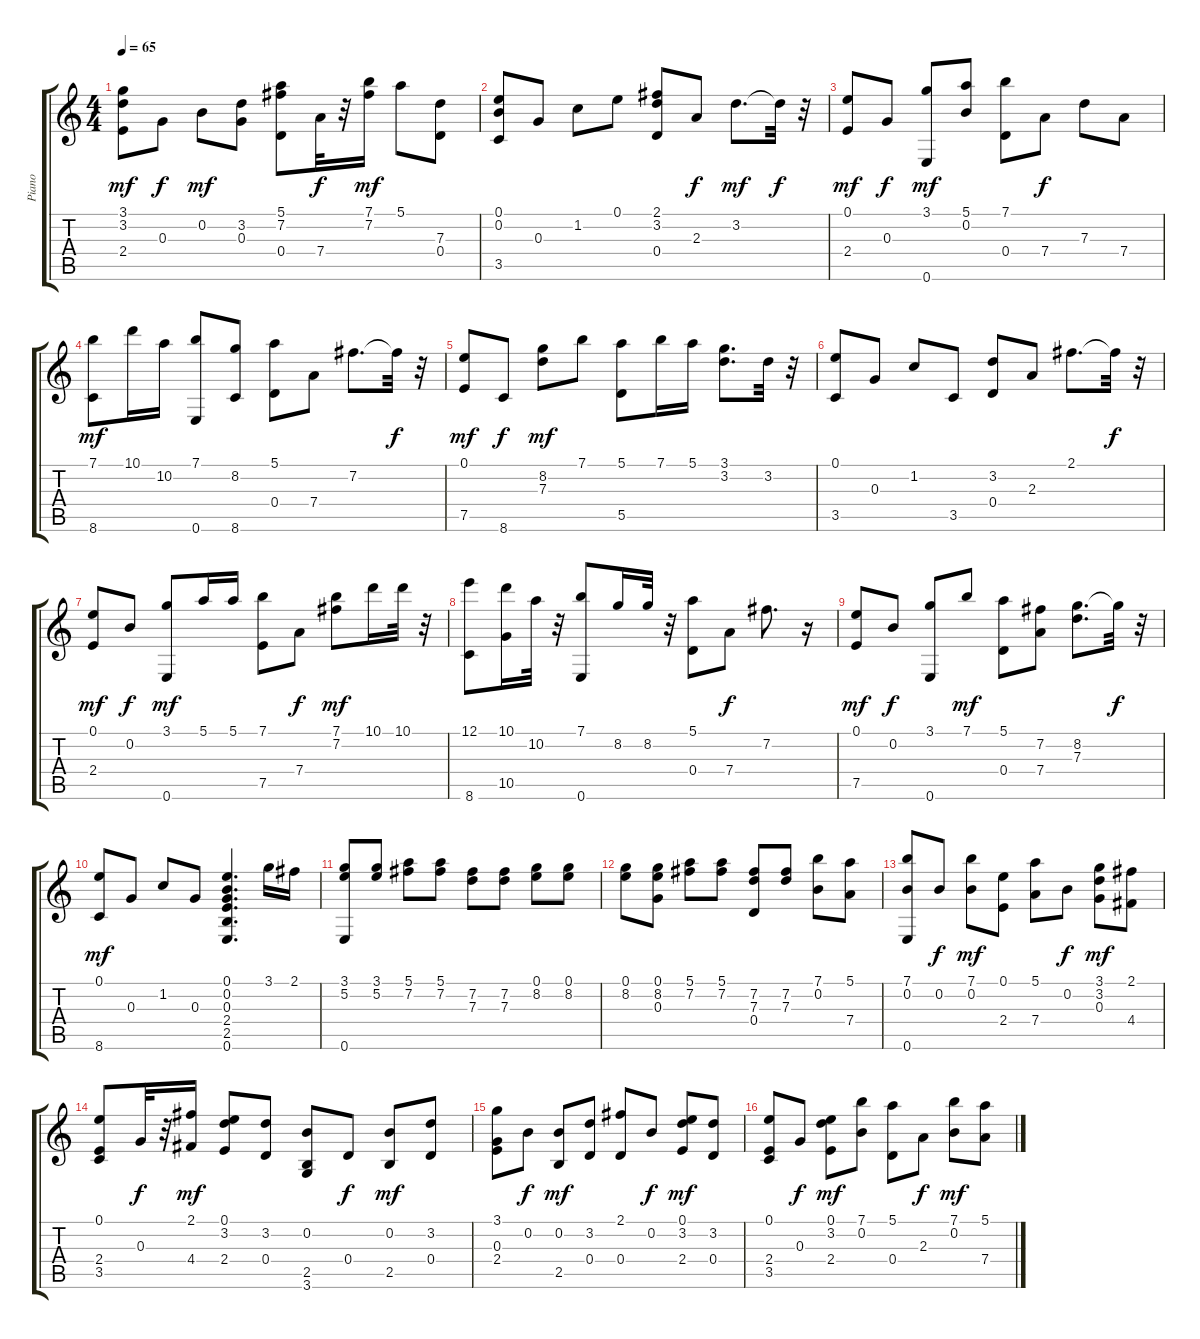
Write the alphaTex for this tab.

\track ("Piano" "Piano") {instrument acousticguitarnylon}
\staff {score tabs}
\tuning (E4 B3 G3 D3 A2 E2) {hide}
\ts (4 4)
\tempo 65
\clef g2
\ks c
(3.1 3.2 2.4).8{dy mf} 0.3.8{dy f} 0.2.8{dy mf} (3.2 0.3).8 (5.1 7.2 0.4).8 7.4.32{dy f} r.32 (7.1 7.2).16{dy mf} 5.1.8 (7.3 0.4).8 |
(0.1 0.2 3.5).8 0.3.8 1.2.8 0.1.8 (2.1 3.2 0.4).8 2.3.8{dy f} 3.2.8{d dy mf} 3.2{t}.32{dy f} r.32 |
(0.1 2.4).8{dy mf} 0.3.8{dy f} (3.1 0.6).8{dy mf} (5.1 0.2).8 (7.1 0.4).8 7.4.8{dy f} 7.3.8 7.4.8 |
(7.1 8.6).8{dy mf} 10.1.16 10.2.16 (7.1 0.6).8 (8.2 8.6).8 (5.1 0.4).8 7.4.8 7.2.8{d} 7.2{t}.32{dy f} r.32 |
(0.1 7.5).8{dy mf} 8.6.8{dy f} (8.2 7.3).8{dy mf} 7.1.8 (5.1 5.5).8 7.1.16 5.1.16 (3.1 3.2).8{d} 3.2.32 r.32 |
(0.1 3.5).8 0.3.8 1.2.8 3.5.8 (3.2 0.4).8 2.3.8 2.1.8{d} 2.1{t}.32{dy f} r.32 |
(0.1 2.4).8{dy mf} 0.2.8{dy f} (3.1 0.6).8{dy mf} 5.1.16 5.1.16 (7.1 7.5).8 7.4.8{dy f} (7.1 7.2).8{dy mf} 10.1.16 10.1.32 r.32 |
(12.1 8.6).8 (10.1 10.5).16 10.2.32 r.32 (7.1 0.6).8 8.2.16 8.2.32 r.32 (5.1 0.4).8 7.4.8{dy f} 7.2.8{d} r.16 |
(0.1 7.5).8{dy mf} 0.2.8{dy f} (3.1 0.6).8 7.1.8{dy mf} (5.1 0.4).8 (7.2 7.4).8 (8.2 7.3).8{d} 8.2{t}.32{dy f} r.32 |
(0.1 8.6).8{dy mf} 0.3.8 1.2.8 0.3.8 (0.1 0.2 0.3 2.4 2.5 0.6).4{d} 3.1.16 2.1.16 |
(3.1 5.2 0.6).8 (3.1 5.2).8 (5.1 7.2).8 (5.1 7.2).8 (7.2 7.3).8 (7.2 7.3).8 (0.1 8.2).8 (0.1 8.2).8 |
(0.1 8.2).8 (0.1 8.2 0.3).8 (5.1 7.2).8 (5.1 7.2).8 (7.2 7.3 0.4).8 (7.2 7.3).8 (7.1 0.2).8 (5.1 7.4).8 |
(7.1 0.2 0.6).8 0.2.8{dy f} (7.1 0.2).8{dy mf} (0.1 2.4).8 (5.1 7.4).8 0.2.8{dy f} (3.1 3.2 0.3).8{dy mf} (2.1 4.4).8 |
(0.1 2.4 3.5).8 0.3.32{dy f} r.32 (2.1 4.4).16{dy mf} (0.1 3.2 2.4).8 (3.2 0.4).8 (0.2 2.5 3.6).8 0.4.8{dy f} (0.2 2.5).8{dy mf} (3.2 0.4).8 |
(3.1 0.3 2.4).8 0.2.8{dy f} (0.2 2.5).8{dy mf} (3.2 0.4).8 (2.1 0.4).8 0.2.8{dy f} (0.1 3.2 2.4).8{dy mf} (3.2 0.4).8 |
(0.1 2.4 3.5).8 0.3.8{dy f} (0.1 3.2 2.4).8{dy mf} (7.1 0.2).8 (5.1 0.4).8 2.3.8{dy f} (7.1 0.2).8{dy mf} (5.1 7.4).8
